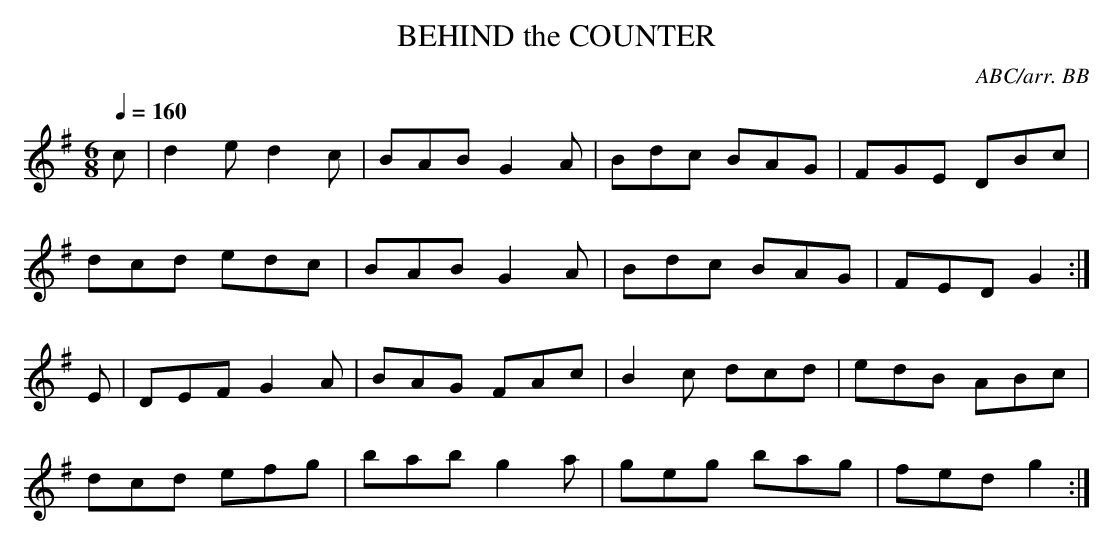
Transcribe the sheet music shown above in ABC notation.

X:1
T:BEHIND the COUNTER
C:ABC/arr. BB
Q:1/4=160
M:6/8
L:1/8
K:G
c|d2e d2c|BAB G2A|Bdc BAG|FGE DBc|
dcd edc|BAB G2A|Bdc BAG|FED G2 :|
E|DEF G2A|BAG FAc|B2c dcd|edB ABc|
dcd efg|bab g2a|geg bag|fed g2 :|
